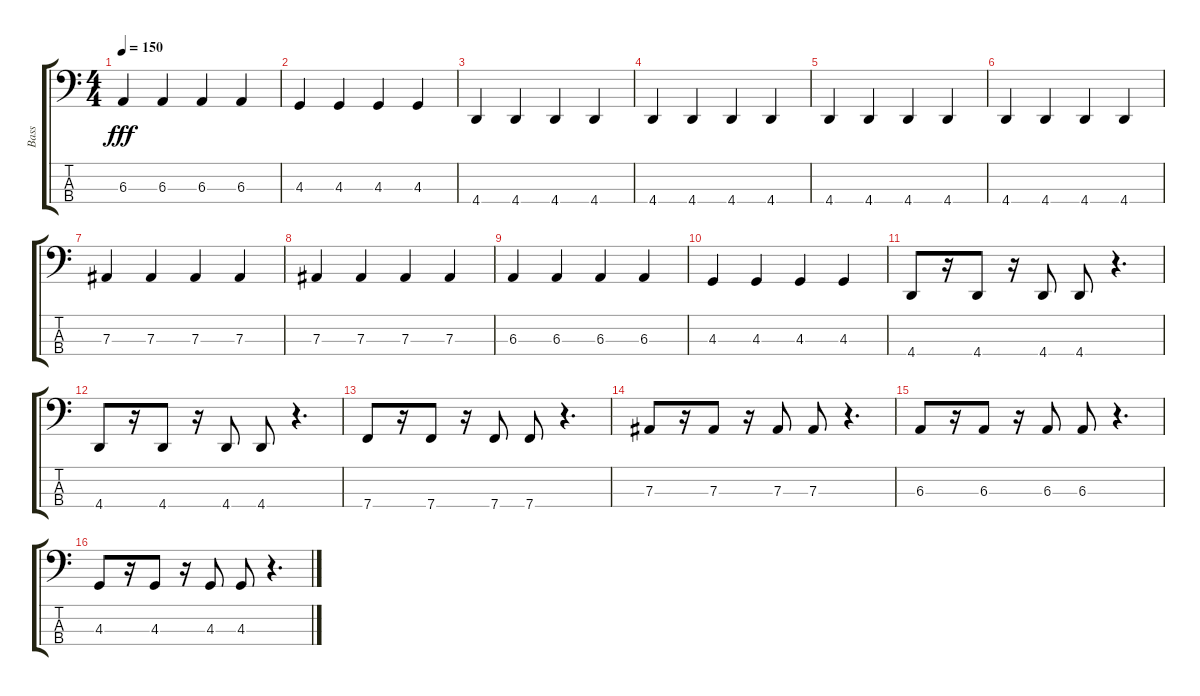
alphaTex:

\track ("Bass" "Bass") {instrument electricbassfinger}
\staff {score tabs}
\tuning (Db2 Ab1 Eb1 Bb0) {hide}
\ts (4 4)
\tempo 150
\clef f4
\ks c
6.3.4{dy fff} 6.3.4 6.3.4 6.3.4 |
4.3.4 4.3.4 4.3.4 4.3.4 |
4.4.4 4.4.4 4.4.4 4.4.4 |
4.4.4 4.4.4 4.4.4 4.4.4 |
4.4.4 4.4.4 4.4.4 4.4.4 |
4.4.4 4.4.4 4.4.4 4.4.4 |
7.3.4 7.3.4 7.3.4 7.3.4 |
7.3.4 7.3.4 7.3.4 7.3.4 |
6.3.4 6.3.4 6.3.4 6.3.4 |
4.3.4 4.3.4 4.3.4 4.3.4 |
4.4.8 r.16 4.4.8 r.16 4.4.8 4.4.8 r.4{d} |
4.4.8 r.16 4.4.8 r.16 4.4.8 4.4.8 r.4{d} |
7.4.8 r.16 7.4.8 r.16 7.4.8 7.4.8 r.4{d} |
7.3.8 r.16 7.3.8 r.16 7.3.8 7.3.8 r.4{d} |
6.3.8 r.16 6.3.8 r.16 6.3.8 6.3.8 r.4{d} |
4.3.8 r.16 4.3.8 r.16 4.3.8 4.3.8 r.4{d}
